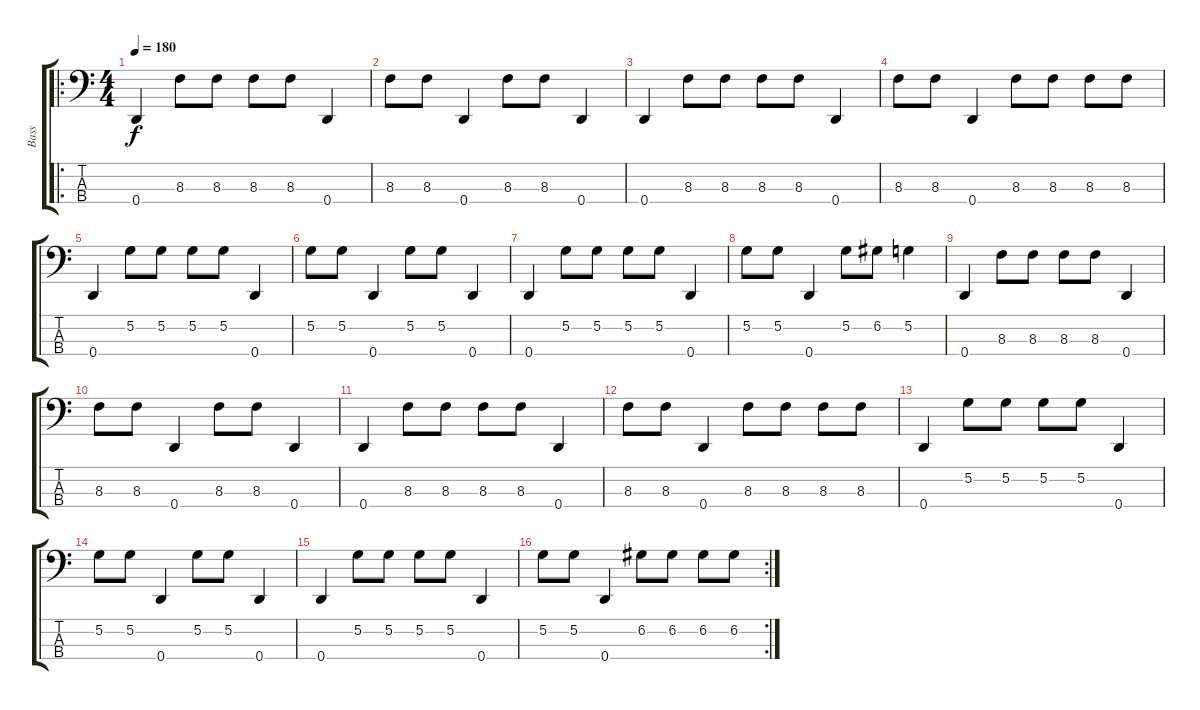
\track ("Bass" "Bass") {instrument electricbassfinger}
\staff {score tabs}
\tuning (G2 D2 A1 D1) {hide}
\ro
\ts (4 4)
\tempo 180
\clef f4
\ks c
0.4.4{dy f} 8.3.8 8.3.8 8.3.8 8.3.8 0.4.4 |
8.3.8 8.3.8 0.4.4 8.3.8 8.3.8 0.4.4 |
0.4.4 8.3.8 8.3.8 8.3.8 8.3.8 0.4.4 |
8.3.8 8.3.8 0.4.4 8.3.8 8.3.8 8.3.8 8.3.8 |
0.4.4 5.2.8 5.2.8 5.2.8 5.2.8 0.4.4 |
5.2.8 5.2.8 0.4.4 5.2.8 5.2.8 0.4.4 |
0.4.4 5.2.8 5.2.8 5.2.8 5.2.8 0.4.4 |
5.2.8 5.2.8 0.4.4 5.2.8 6.2.8 5.2.4 |
0.4.4 8.3.8 8.3.8 8.3.8 8.3.8 0.4.4 |
8.3.8 8.3.8 0.4.4 8.3.8 8.3.8 0.4.4 |
0.4.4 8.3.8 8.3.8 8.3.8 8.3.8 0.4.4 |
8.3.8 8.3.8 0.4.4 8.3.8 8.3.8 8.3.8 8.3.8 |
0.4.4 5.2.8 5.2.8 5.2.8 5.2.8 0.4.4 |
5.2.8 5.2.8 0.4.4 5.2.8 5.2.8 0.4.4 |
0.4.4 5.2.8 5.2.8 5.2.8 5.2.8 0.4.4 |
\rc 2
5.2.8 5.2.8 0.4.4 6.2.8 6.2.8 6.2.8 6.2.8
